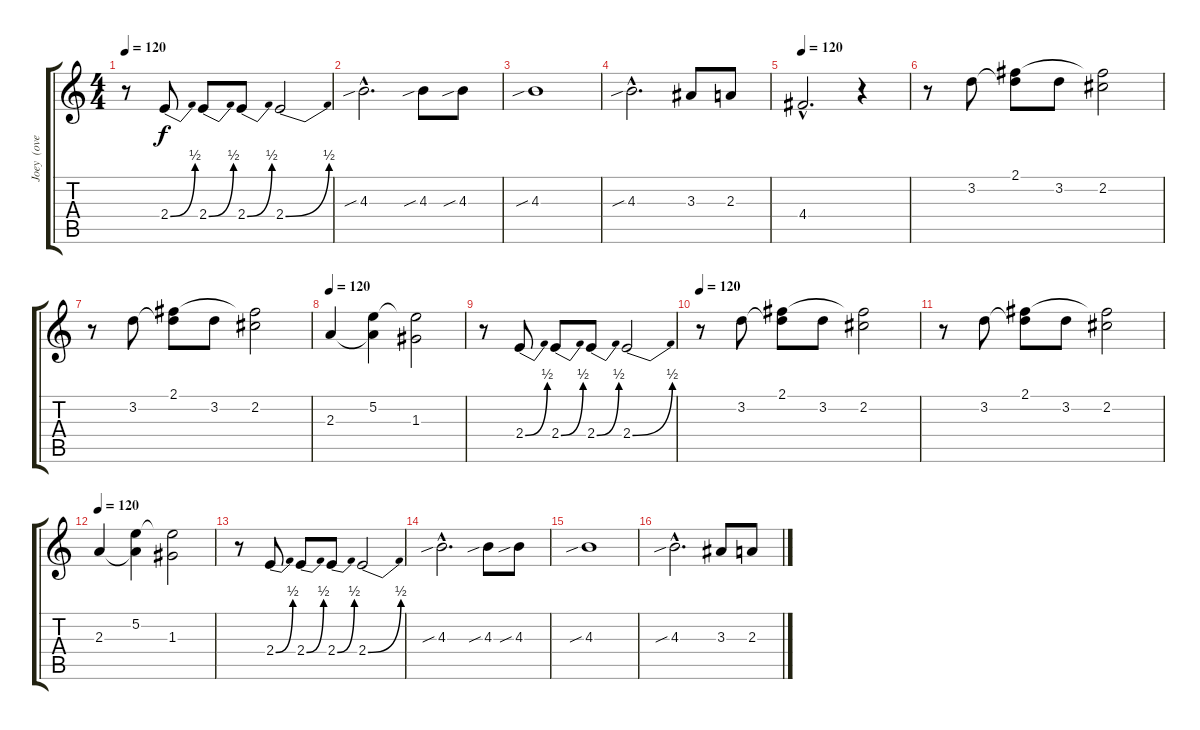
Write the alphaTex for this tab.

\track ("Joey  (overdub)" "Joey  (ove") {instrument distortionguitar}
\staff {score tabs}
\tuning (E4 B3 G3 D3 A2 E2) {hide}
\ts (4 4)
\tempo 120
\clef g2
\ks c
r.8{dy f} 2.4{be (bend 0 0 60 2)}.8 2.4{be (bend 0 0 60 2)}.8 2.4{be (bend 0 0 60 2)}.8 2.4{be (bend 0 0 60 2)}.2 |
4.3{sib hac}.2{d} 4.3{sib}.8 4.3{sib}.8 |
4.3{sib}.1 |
4.3{sib hac}.2{d} 3.3.8 2.3.8 |
\tempo 120
4.4{hac}.2{d} r.4 |
r.8 3.2.8 (2.1 3.2{t}).8 3.2.8 (2.1{t} 2.2).2 |
r.8 3.2.8 (2.1 3.2{t}).8 3.2.8 (2.1{t} 2.2).2 |
\tempo 120
2.3.4 (5.2 2.3{t}).4 (5.2{t} 1.3).2 |
r.8 2.4{be (bend 0 0 60 2)}.8 2.4{be (bend 0 0 60 2)}.8 2.4{be (bend 0 0 60 2)}.8 2.4{be (bend 0 0 60 2)}.2 |
\tempo 120
r.8 3.2.8 (2.1 3.2{t}).8 3.2.8 (2.1{t} 2.2).2 |
r.8 3.2.8 (2.1 3.2{t}).8 3.2.8 (2.1{t} 2.2).2 |
\tempo 120
2.3.4 (5.2 2.3{t}).4 (5.2{t} 1.3).2 |
r.8 2.4{be (bend 0 0 60 2)}.8 2.4{be (bend 0 0 60 2)}.8 2.4{be (bend 0 0 60 2)}.8 2.4{be (bend 0 0 60 2)}.2 |
4.3{sib hac}.2{d} 4.3{sib}.8 4.3{sib}.8 |
4.3{sib}.1 |
4.3{sib hac}.2{d} 3.3.8 2.3.8
